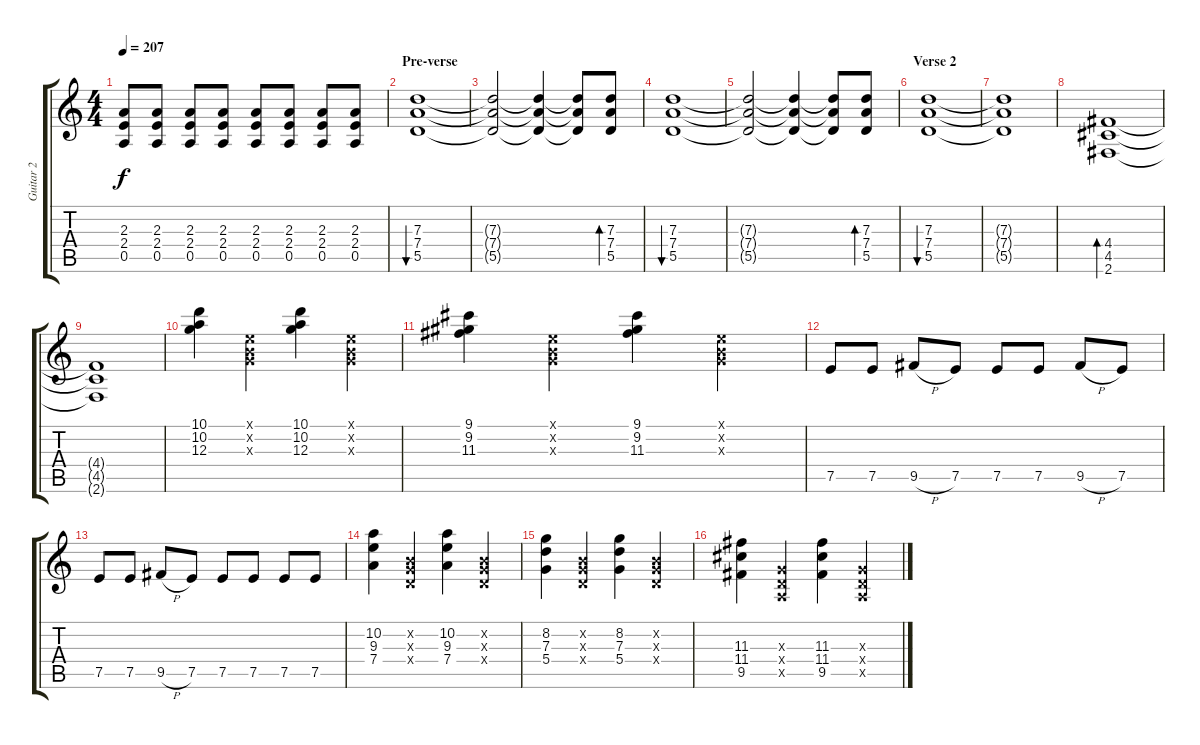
\track ("Guitar 2" "Guitar 2") {instrument overdrivenguitar}
\staff {score tabs}
\tuning (E4 B3 G3 D3 A2 E2) {hide}
\ts (4 4)
\tempo 207
\clef g2
\ks c
(2.3{t} 2.4{t} 0.5{t}).8{dy f} (2.3 2.4 0.5).8 (2.3 2.4 0.5).8 (2.3 2.4 0.5).8 (2.3 2.4 0.5).8 (2.3 2.4 0.5).8 (2.3 2.4 0.5).8 (2.3 2.4 0.5).8 |
\section ("" "Pre-verse")
(7.3 7.4 5.5).1{bu 60} |
(7.3{t} 7.4{t} 5.5{t}).2 (7.3{t} 7.4{t} 5.5{t}).4 (7.3{t} 7.4{t} 5.5{t}).8 (7.3 7.4 5.5).8{bd 60} |
(7.3 7.4 5.5).1{bu 60} |
(7.3{t} 7.4{t} 5.5{t}).2 (7.3{t} 7.4{t} 5.5{t}).4 (7.3{t} 7.4{t} 5.5{t}).8 (7.3 7.4 5.5).8{bd 60} |
\section ("" "Verse 2")
(7.3 7.4 5.5).1{bu 60} |
(7.3{t} 7.4{t} 5.5{t}).1 |
(4.4 4.5 2.6).1{bd 60} |
(4.4{t} 4.5{t} 2.6{t}).1 |
(10.1 10.2 12.3).4 (0.1{x} 0.2{x} 0.3{x}).4 (10.1 10.2 12.3).4 (0.1{x} 0.2{x} 0.3{x}).4 |
(9.1 9.2 11.3).4 (0.1{x} 0.2{x} 0.3{x}).4 (9.1 9.2 11.3).4 (0.1{x} 0.2{x} 0.3{x}).4 |
7.5.8 7.5.8 9.5{h}.8 7.5.8 7.5.8 7.5.8 9.5{h}.8 7.5.8 |
7.5.8 7.5.8 9.5{h}.8 7.5.8 7.5.8 7.5.8 7.5.8 7.5.8 |
(10.2 9.3 7.4).4 (0.2{x} 0.3{x} 0.4{x}).4 (10.2 9.3 7.4).4 (0.2{x} 0.3{x} 0.4{x}).4 |
(8.2 7.3 5.4).4 (0.2{x} 0.3{x} 0.4{x}).4 (8.2 7.3 5.4).4 (0.2{x} 0.3{x} 0.4{x}).4 |
(11.3 11.4 9.5).4 (0.3{x} 0.4{x} 0.5{x}).4 (11.3 11.4 9.5).4 (0.3{x} 0.4{x} 0.5{x}).4
